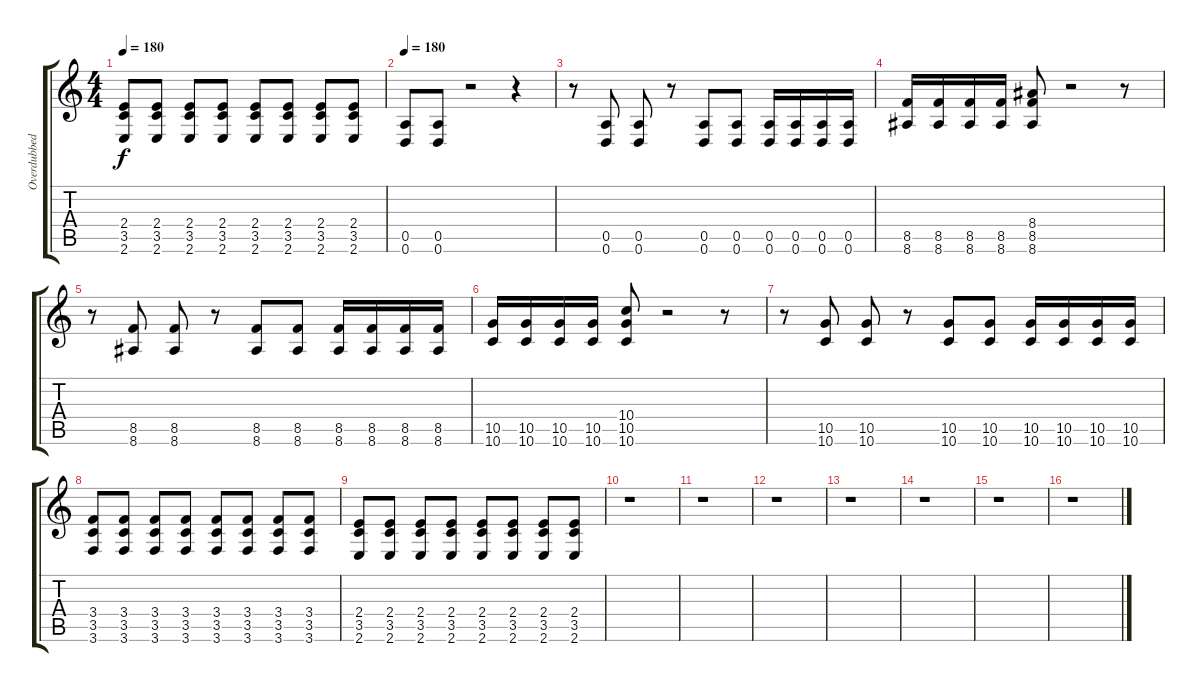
\track ("Overdubbed Guitar" "Overdubbed") {instrument distortionguitar}
\staff {score tabs}
\tuning (E4 B3 G3 D3 A2 D2) {hide}
\ts (4 4)
\tempo 180
\clef g2
\ks c
(2.4 3.5 2.6).8{dy f} (2.4 3.5 2.6).8 (2.4 3.5 2.6).8 (2.4 3.5 2.6).8 (2.4 3.5 2.6).8 (2.4 3.5 2.6).8 (2.4 3.5 2.6).8 (2.4 3.5 2.6).8 |
\tempo 180
(0.5 0.6).8 (0.5 0.6).8 r.2 r.4 |
r.8 (0.5 0.6).8 (0.5 0.6).8 r.8 (0.5 0.6).8 (0.5 0.6).8 (0.5 0.6).16 (0.5 0.6).16 (0.5 0.6).16 (0.5 0.6).16 |
(8.5 8.6).16 (8.5 8.6).16 (8.5 8.6).16 (8.5 8.6).16 (8.4 8.5 8.6).8 r.2 r.8 |
r.8 (8.5 8.6).8 (8.5 8.6).8 r.8 (8.5 8.6).8 (8.5 8.6).8 (8.5 8.6).16 (8.5 8.6).16 (8.5 8.6).16 (8.5 8.6).16 |
(10.5 10.6).16 (10.5 10.6).16 (10.5 10.6).16 (10.5 10.6).16 (10.4 10.5 10.6).8 r.2 r.8 |
r.8 (10.5 10.6).8 (10.5 10.6).8 r.8 (10.5 10.6).8 (10.5 10.6).8 (10.5 10.6).16 (10.5 10.6).16 (10.5 10.6).16 (10.5 10.6).16 |
(3.4 3.5 3.6).8 (3.4 3.5 3.6).8 (3.4 3.5 3.6).8 (3.4 3.5 3.6).8 (3.4 3.5 3.6).8 (3.4 3.5 3.6).8 (3.4 3.5 3.6).8 (3.4 3.5 3.6).8 |
(2.4 3.5 2.6).8 (2.4 3.5 2.6).8 (2.4 3.5 2.6).8 (2.4 3.5 2.6).8 (2.4 3.5 2.6).8 (2.4 3.5 2.6).8 (2.4 3.5 2.6).8 (2.4 3.5 2.6).8 |
r.1 |
r.1 |
r.1 |
r.1 |
r.1 |
r.1 |
r.1
